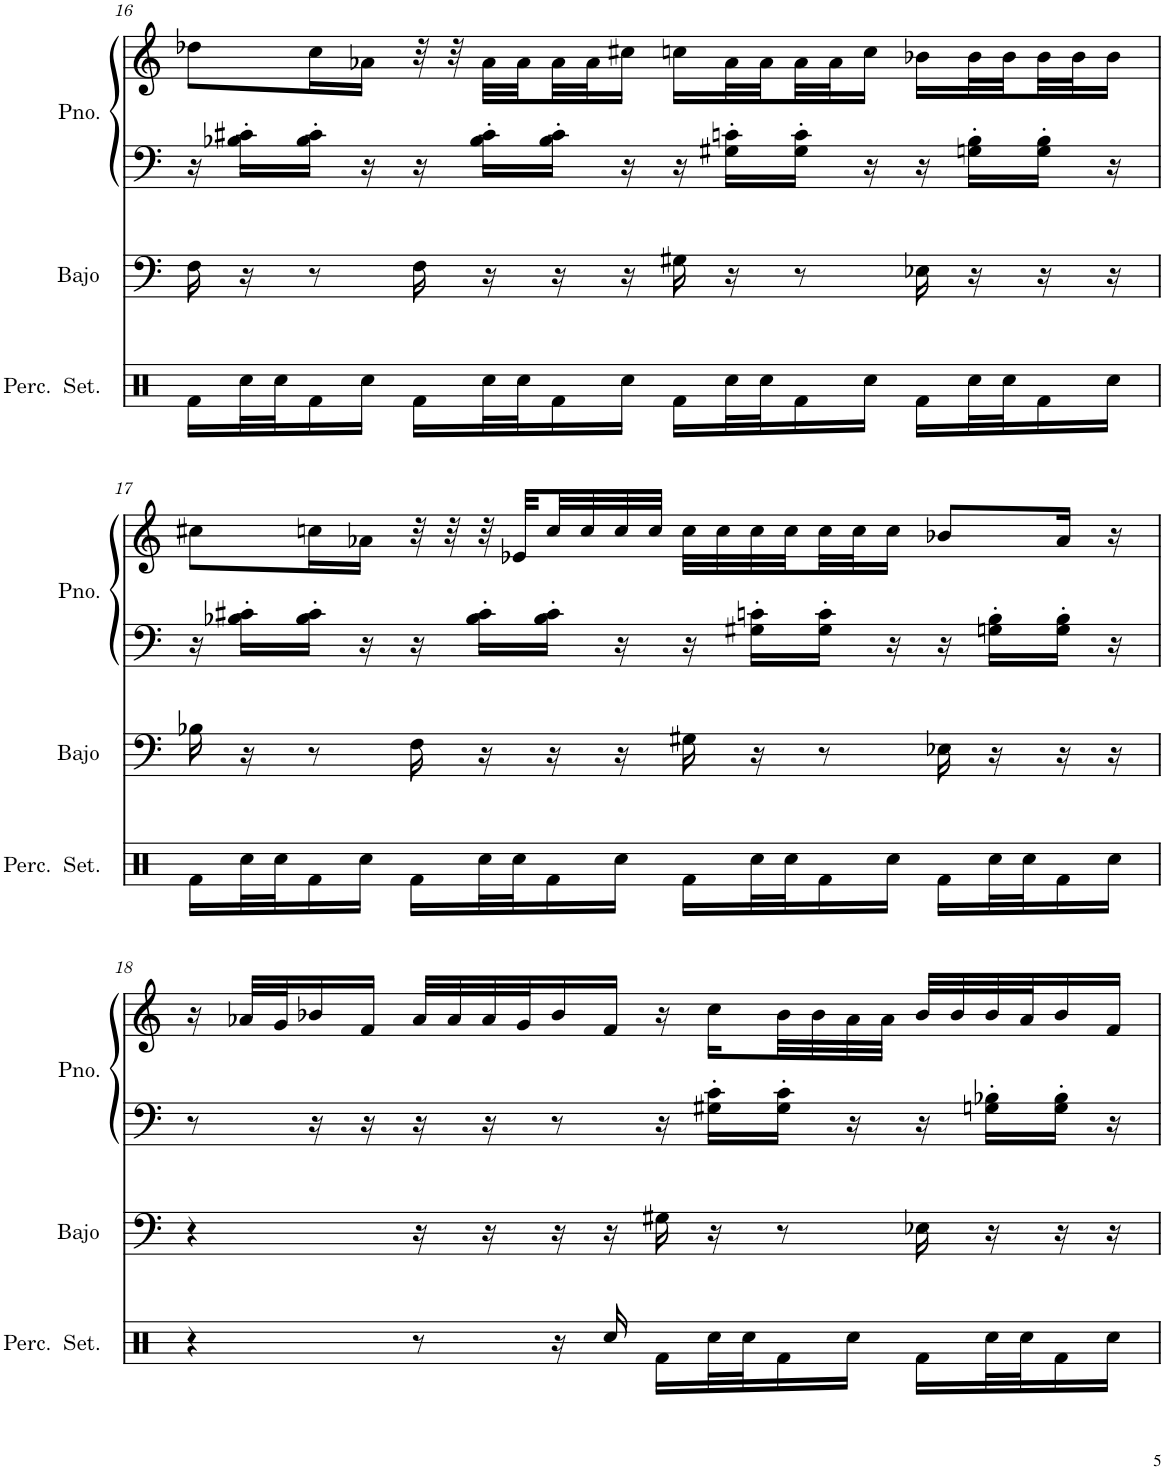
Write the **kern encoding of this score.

**kern	**kern	**kern	**kern
*part3	*part2	*part1	*part1
*staff4	*staff3	*staff2	*staff1
*I"Set de percusión	*I"Bajo acústico	*I"Piano	*
*	*I'Bajo	*I'Pno.	*
!!LO:PB:g=z
*clefX	*clefF4	*clefF4	*clefG2
*	*Trd7c12	*	*
*k[]	*k[]	*k[]	*k[]
*M4/4	*M4/4	*M4/4	*M4/4
=16	=16	=16	=16
16Rf\LL	16F\	16r	8dd-X\L
32Rcc\L	16r	16B-X\' 16c#X\'LL	.
32Rcc\J	.	.	.
16Rf\	8r	16B-\' 16c#\'JJ	16cc\L
16Rcc\JJ	.	16r	16a-X\JJ
16Rf\LL	16F\	16r	32r
.	.	.	32r
32Rcc\L	16r	16B-\' 16c#\'LL	32a-\LLL
32Rcc\J	.	.	32a-\
16Rf\	16r	16B-\' 16c#\'JJ	32a-\
.	.	.	32a-\J
16Rcc\JJ	16r	16r	16cc#X\JJ
16Rf\LL	16G#X\	16r	16ccn\LL
32Rcc\L	16r	16G#X\' 16cn\'LL	32a-\L
32Rcc\J	.	.	32a-\
16Rf\	8r	16G#\' 16c\'JJ	32a-\
.	.	.	32a-\J
16Rcc\JJ	.	16r	16cc\JJ
16Rf\LL	16E-X\	16r	16b-X\LL
32Rcc\L	16r	16Gn\' 16B-\'LL	32b-\L
32Rcc\J	.	.	32b-\
16Rf\	16r	16G\' 16B-\'JJ	32b-\
.	.	.	32b-\J
16Rcc\JJ	16r	16r	16b-\JJ
!!LO:LB:g=z
=17	=17	=17	=17
16Rf\LL	16B-X\	16r	8cc#X\L
32Rcc\L	16r	16B-X\' 16c#X\'LL	.
32Rcc\J	.	.	.
16Rf\	8r	16B-\' 16c#\'JJ	16ccn\L
16Rcc\JJ	.	16r	16a-X\JJ
16Rf\LL	16F\	16r	32r
.	.	.	32r
32Rcc\L	16r	16B-\' 16c#\'LL	32r
32Rcc\J	.	.	32e-X/LLL
16Rf\	16r	16B-\' 16c#\'JJ	32cc/
.	.	.	32cc/
16Rcc\JJ	16r	16r	32cc/
.	.	.	32cc/JJJ
16Rf\LL	16G#X\	16r	32cc\LLL
.	.	.	32cc\
32Rcc\L	16r	16G#X\' 16cn\'LL	32cc\
32Rcc\J	.	.	32cc\
16Rf\	8r	16G#\' 16c\'JJ	32cc\
.	.	.	32cc\J
16Rcc\JJ	.	16r	16cc\JJ
16Rf\LL	16E-X\	16r	8b-X/L
32Rcc\L	16r	16Gn\' 16B-\'LL	.
32Rcc\J	.	.	.
16Rf\	16r	16G\' 16B-\'JJ	16a-/Jk
16Rcc\JJ	16r	16r	16r
!!LO:LB:g=z
=18	=18	=18	=18
4r	4r	8r	16r
.	.	.	32a-X/LLL
.	.	.	32g/J
.	.	16r	16b-X/
.	.	16r	16f/JJ
8r	16r	16r	32a-/LLL
.	.	.	32a-/
.	16r	16r	32a-/
.	.	.	32g/J
16r	16r	8r	16b-/
16Rcc/	16r	.	16f/JJ
16Rf\LL	16G#X\	16r	16r
32Rcc\L	16r	16G#X\' 16c\'LL	16cc\LL
32Rcc\J	.	.	.
16Rf\	8r	16G#\' 16c\'JJ	32b-\L
.	.	.	32b-\
16Rcc\JJ	.	16r	32a-\
.	.	.	32a-\JJJ
16Rf\LL	16E-X\	16r	32b-/LLL
.	.	.	32b-/
32Rcc\L	16r	16Gn\' 16B-X\'LL	32b-/
32Rcc\J	.	.	32a-/J
16Rf\	16r	16G\' 16B-\'JJ	16b-/
16Rcc\JJ	16r	16r	16f/JJ
=	=	=	=
*-	*-	*-	*-
